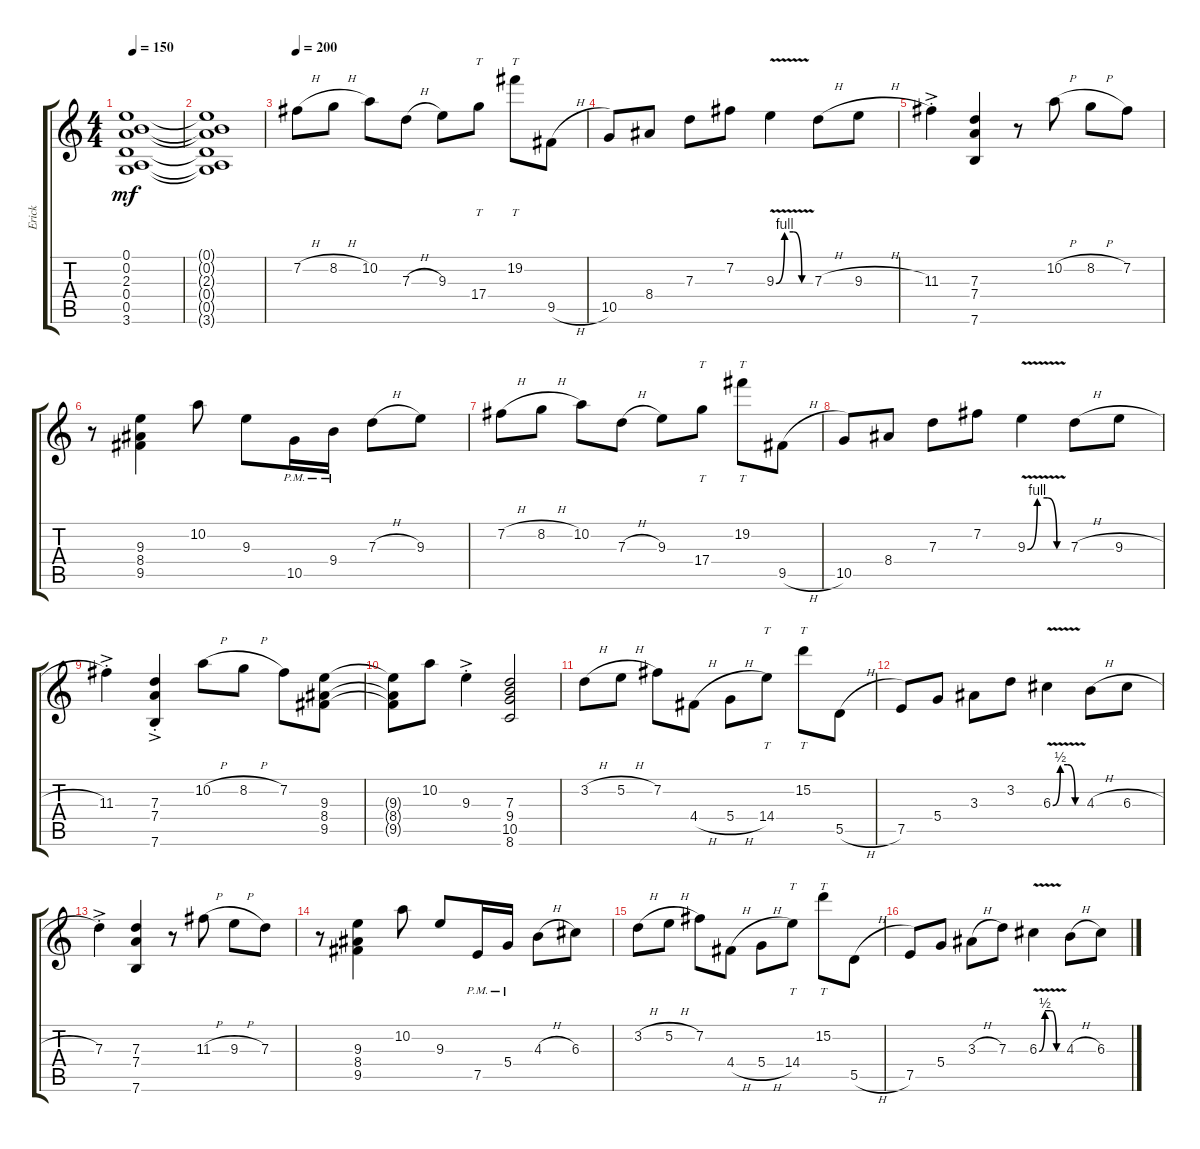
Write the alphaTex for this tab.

\track ("Erick" "Erick") {instrument electricguitarclean}
\staff {score tabs}
\tuning (E4 B3 G3 D3 A2 E2) {hide}
\ts (4 4)
\tempo 150
\clef g2
\ks c
(0.1 0.2 2.3 0.4 0.5 3.6).1{dy mf} |
(0.1{t} 0.2{t} 2.3{t} 0.4{t} 0.5{t} 3.6{t}).1 |
\tempo 200
7.2{h}.8 8.2{h}.8 10.2.8 7.3{h}.8 9.3.8 17.4.8{tt} 19.2.8{tt} 9.5{h}.8 |
10.5.8 8.4.8 7.3.8 7.2.8 9.3{be (custom 0 0 15 4 30 4 45 0 60 0) v}.4 7.3{h}.8 9.3{h}.8 |
11.3{ac st}.4 (7.3 7.4 7.6).4 r.8 10.2{h}.8 8.2{h}.8 7.2.8 |
r.8 (9.3 8.4 9.5).4 10.2.8 9.3.8 10.5{pm}.16 9.4{pm}.16 7.3{h}.8 9.3.8 |
7.2{h}.8 8.2{h}.8 10.2.8 7.3{h}.8 9.3.8 17.4.8{tt} 19.2.8{tt} 9.5{h}.8 |
10.5.8 8.4.8 7.3.8 7.2.8 9.3{be (custom 0 0 15 4 30 4 45 0 60 0) v}.4 7.3{h}.8 9.3{h}.8 |
11.3{ac st}.4 (7.3{ac st} 7.4{ac st} 7.6{ac st}).4 10.2{h}.8 8.2{h}.8 7.2.8 (9.3 8.4 9.5).8 |
(9.3{t} 8.4{t} 9.5{t}).8 10.2.8 9.3{ac st}.4 (7.3 9.4 10.5 8.6).2 |
3.2{h}.8 5.2{h}.8 7.2.8 4.4{h}.8 5.4{h}.8 14.4.8{tt} 15.2.8{tt} 5.5{h}.8 |
7.5.8 5.4.8 3.3.8 3.2.8 6.3{be (custom 0 0 15 2 30 2 45 0 60 0) v}.4 4.3{h}.8 6.3{h}.8 |
7.3{ac st}.4 (7.3 7.4 7.6).4 r.8 11.3{h}.8 9.3{h}.8 7.3.8 |
r.8 (9.3 8.4 9.5).4 10.2.8 9.3.8 7.5{pm}.16 5.4{pm}.16 4.3{h}.8 6.3.8 |
3.2{h}.8 5.2{h}.8 7.2.8 4.4{h}.8 5.4{h}.8 14.4.8{tt} 15.2.8{tt} 5.5{h}.8 |
7.5.8 5.4.8 3.3{h}.8 7.3.8 6.3{be (custom 0 0 15 2 30 2 45 0 60 0) v}.4 4.3{h}.8 6.3{h}.8
